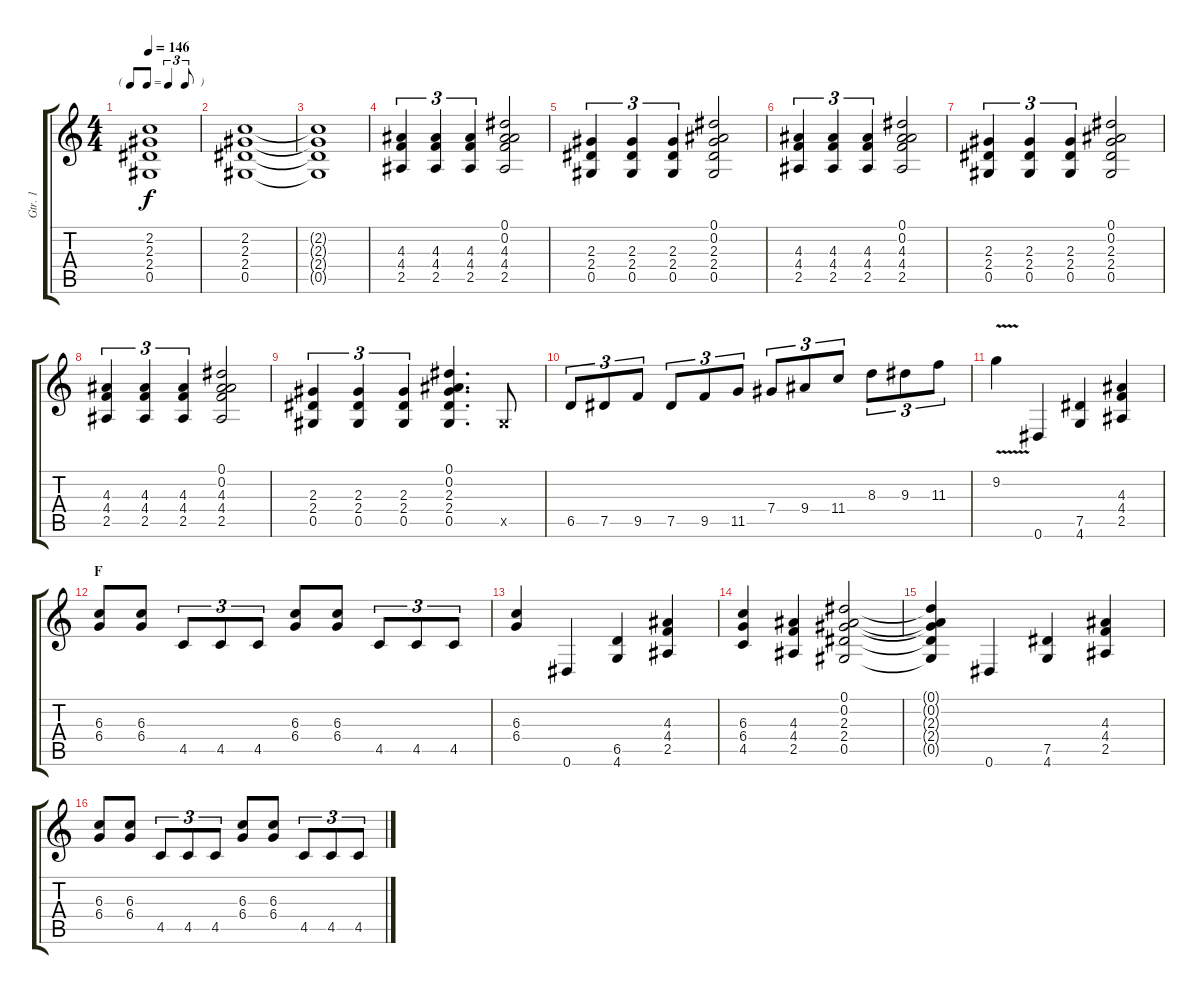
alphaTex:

\track ("Gtr. 1" "Gtr. 1") {instrument distortionguitar}
\staff {score tabs}
\tuning (Eb4 Bb3 Gb3 Db3 Ab2 Eb2) {hide}
\ts (4 4)
\tf triplet8th
\tempo 146
\clef g2
\ks c
(2.2{t} 2.3{t} 2.4{t} 0.5{t}).1{dy f} |
(2.2 2.3 2.4 0.5).1 |
(2.2{t} 2.3{t} 2.4{t} 0.5{t}).1 |
(4.3 4.4 2.5).4{tu (3 2)} (4.3 4.4 2.5).4{tu (3 2)} (4.3 4.4 2.5).4{tu (3 2)} (0.1 0.2 4.3 4.4 2.5).2 |
(2.3 2.4 0.5).4{tu (3 2)} (2.3 2.4 0.5).4{tu (3 2)} (2.3 2.4 0.5).4{tu (3 2)} (0.1 0.2 2.3 2.4 0.5).2 |
(4.3 4.4 2.5).4{tu (3 2)} (4.3 4.4 2.5).4{tu (3 2)} (4.3 4.4 2.5).4{tu (3 2)} (0.1 0.2 4.3 4.4 2.5).2 |
(2.3 2.4 0.5).4{tu (3 2)} (2.3 2.4 0.5).4{tu (3 2)} (2.3 2.4 0.5).4{tu (3 2)} (0.1 0.2 2.3 2.4 0.5).2 |
(4.3 4.4 2.5).4{tu (3 2)} (4.3 4.4 2.5).4{tu (3 2)} (4.3 4.4 2.5).4{tu (3 2)} (0.1 0.2 4.3 4.4 2.5).2 |
(2.3 2.4 0.5).4{tu (3 2)} (2.3 2.4 0.5).4{tu (3 2)} (2.3 2.4 0.5).4{tu (3 2)} (0.1 0.2 2.3 2.4 0.5).4{d} 0.5{x}.8 |
6.5.8{tu (3 2)} 7.5.8{tu (3 2)} 9.5.8{tu (3 2)} 7.5.8{tu (3 2)} 9.5.8{tu (3 2)} 11.5.8{tu (3 2)} 7.4.8{tu (3 2)} 9.4.8{tu (3 2)} 11.4.8{tu (3 2)} 8.3.8{tu (3 2)} 9.3.8{tu (3 2)} 11.3.8{tu (3 2)} |
9.2{v}.4 0.6.4 (7.5 4.6).4 (4.3 4.4 2.5).4 |
\section ("" "F")
(6.3 6.4).8 (6.3 6.4).8 4.5.8{tu (3 2)} 4.5.8{tu (3 2)} 4.5.8{tu (3 2)} (6.3 6.4).8 (6.3 6.4).8 4.5.8{tu (3 2)} 4.5.8{tu (3 2)} 4.5.8{tu (3 2)} |
(6.3 6.4).4 0.6.4 (6.5 4.6).4 (4.3 4.4 2.5).4 |
(6.3 6.4 4.5).4 (4.3 4.4 2.5).4 (0.1 0.2 2.3 2.4 0.5).2 |
(0.1{t} 0.2{t} 2.3{t} 2.4{t} 0.5{t}).4 0.6.4 (7.5 4.6).4 (4.3 4.4 2.5).4 |
(6.3 6.4).8 (6.3 6.4).8 4.5.8{tu (3 2)} 4.5.8{tu (3 2)} 4.5.8{tu (3 2)} (6.3 6.4).8 (6.3 6.4).8 4.5.8{tu (3 2)} 4.5.8{tu (3 2)} 4.5.8{tu (3 2)}
